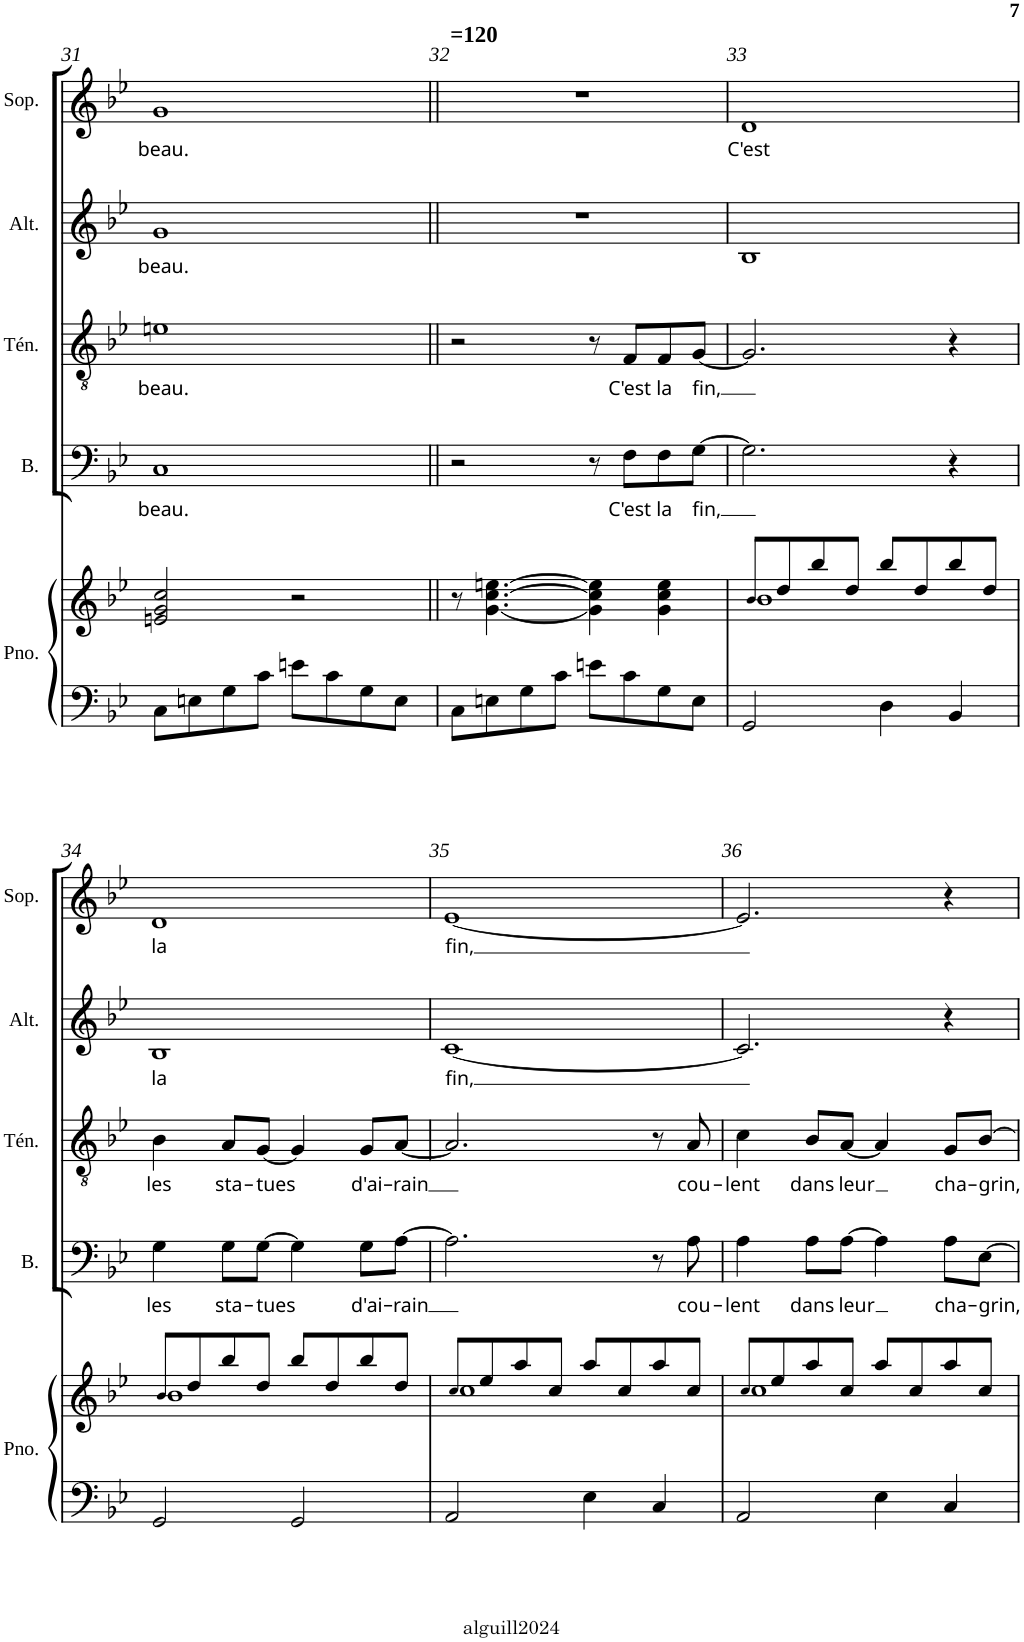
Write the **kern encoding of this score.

**kern	**kern	**kern	**text	**kern	**text	**kern	**text	**kern	**text
*part5	*part5	*part4	*part4	*part3	*part3	*part2	*part2	*part1	*part1
*staff6	*staff5	*staff4	*staff4	*staff3	*staff3	*staff2	*staff2	*staff1	*staff1
*I"Piano	*	*I"Basse	*	*I"Ténor	*	*I"Alto	*	*I"Soprano	*
*I'Pno.	*	*I'B.	*	*I'Tén.	*	*I'Alt.	*	*I'Sop.	*
!!LO:PB:g=z
*clefF4	*clefG2	*clefF4	*	*clefGv2	*	*clefG2	*	*clefG2	*
*k[b-e-]	*k[b-e-]	*k[b-e-]	*	*k[b-e-]	*	*k[b-e-]	*	*k[b-e-]	*
*g:	*g:	*g:	*	*g:	*	*g:	*	*g:	*
*M4/4	*M4/4	*M4/4	*	*M4/4	*	*M4/4	*	*M4/4	*
*met(c)	*met(c)	*met(c)	*	*met(c)	*	*met(c)	*	*met(c)	*
=31	=31	=31	=31	=31	=31	=31	=31	=31	=31
!	!	!	!LO:LY:b	!	!LO:LY:b	!	!LO:LY:b	!	!LO:LY:b
8C\L	2en/ 2g/ 2cc/	1C	beau.	1en	beau.	1g	beau.	1g	beau.
8En\	.	.	.	.	.	.	.	.	.
8G\	.	.	.	.	.	.	.	.	.
8c\J	.	.	.	.	.	.	.	.	.
8en\L	2r	.	.	.	.	.	.	.	.
8c\	.	.	.	.	.	.	.	.	.
8G\	.	.	.	.	.	.	.	.	.
8E\J	.	.	.	.	.	.	.	.	.
=32||	=32||	=32||	=32||	=32||	=32||	=32||	=32||	=32||	=32||
!	!	!	!	!	!	!	!	!LO:TX:a:B:t==120	!
8C\L	8r	2r	.	2r	.	1r	.	1r	.
8En\	[4.g\ [4.cc\ [4.een\	.	.	.	.	.	.	.	.
8G\	.	.	.	.	.	.	.	.	.
8c\J	.	.	.	.	.	.	.	.	.
8en\L	4g\] 4cc\] 4ee\]	8r	.	8r	.	.	.	.	.
!	!	!	!LO:LY:b	!	!LO:LY:b	!	!	!	!
8c\	.	8F\L	C'est	8F/L	C'est	.	.	.	.
!	!	!	!LO:LY:b	!	!LO:LY:b	!	!	!	!
8G\	4g\ 4cc\ 4ee\	8F\	la	8F/	la	.	.	.	.
!	!	!	!LO:LY:b	!	!LO:LY:b	!	!	!	!
8E\J	.	[8G\J	fin,	[8G/J	fin,	.	.	.	.
=33	=33	=33	=33	=33	=33	=33	=33	=33	=33
*	*^	*	*	*	*	*	*	*	*
!	!	!	!	!	!	!	!	!	!	!LO:LY:b
2GG/	8b-/L	1b-	2.G\]	.	2.G/]	.	1B-	.	1d	C'est
.	8dd/	.	.	.	.	.	.	.	.	.
.	8bb-/	.	.	.	.	.	.	.	.	.
.	8dd/J	.	.	.	.	.	.	.	.	.
4D\	8bb-/L	.	.	.	.	.	.	.	.	.
.	8dd/	.	.	.	.	.	.	.	.	.
4BB-/	8bb-/	.	4r	.	4r	.	.	.	.	.
.	8dd/J	.	.	.	.	.	.	.	.	.
!!LO:LB:g=z
=34	=34	=34	=34	=34	=34	=34	=34	=34	=34	=34
!	!	!	!	!LO:LY:b	!	!LO:LY:b	!	!LO:LY:b	!	!LO:LY:b
2GG/	8b-/L	1b-	4G\	les	4B-\	les	1B-	la	1d	la
.	8dd/	.	.	.	.	.	.	.	.	.
!	!	!	!	!LO:LY:b	!	!LO:LY:b	!	!	!	!
.	8bb-/	.	8G\L	sta-	8A/L	sta-	.	.	.	.
!	!	!	!	!LO:LY:b	!	!LO:LY:b	!	!	!	!
.	8dd/J	.	[8G\J	-tues	[8G/J	-tues	.	.	.	.
2GG/	8bb-/L	.	4G\]	.	4G/]	.	.	.	.	.
.	8dd/	.	.	.	.	.	.	.	.	.
!	!	!	!	!LO:LY:b	!	!LO:LY:b	!	!	!	!
.	8bb-/	.	8G\L	d'ai-	8G/L	d'ai-	.	.	.	.
!	!	!	!	!LO:LY:b	!	!LO:LY:b	!	!	!	!
.	8dd/J	.	[8A\J	-rain	[8A/J	-rain	.	.	.	.
=35	=35	=35	=35	=35	=35	=35	=35	=35	=35	=35
!	!	!	!	!	!	!	!	!LO:LY:b	!	!LO:LY:b
2AA/	8cc/L	1cc	2.A\]	.	2.A/]	.	[1c	fin,	[1e-	fin,
.	8ee-/	.	.	.	.	.	.	.	.	.
.	8aa/	.	.	.	.	.	.	.	.	.
.	8cc/J	.	.	.	.	.	.	.	.	.
4E-\	8aa/L	.	.	.	.	.	.	.	.	.
.	8cc/	.	.	.	.	.	.	.	.	.
4C/	8aa/	.	8r	.	8r	.	.	.	.	.
!	!	!	!	!LO:LY:b	!	!LO:LY:b	!	!	!	!
.	8cc/J	.	8A\	cou-	8A/	cou-	.	.	.	.
=36	=36	=36	=36	=36	=36	=36	=36	=36	=36	=36
!	!	!	!	!LO:LY:b	!	!LO:LY:b	!	!	!	!
2AA/	8cc/L	1cc	4A\	-lent	4c\	-lent	2.c/]	.	2.e-/]	.
.	8ee-/	.	.	.	.	.	.	.	.	.
!	!	!	!	!LO:LY:b	!	!LO:LY:b	!	!	!	!
.	8aa/	.	8A\L	dans	8B-/L	dans	.	.	.	.
!	!	!	!	!LO:LY:b	!	!LO:LY:b	!	!	!	!
.	8cc/J	.	[8A\J	leur	[8A/J	leur	.	.	.	.
4E-\	8aa/L	.	4A\]	.	4A/]	.	.	.	.	.
.	8cc/	.	.	.	.	.	.	.	.	.
!	!	!	!	!LO:LY:b	!	!LO:LY:b	!	!	!	!
4C/	8aa/	.	8A\L	cha-	8G/L	cha-	4r	.	4r	.
!	!	!	!	!LO:LY:b	!	!LO:LY:b	!	!	!	!
.	8cc/J	.	[8E-\J	-grin,	[8B-/J	-grin,	.	.	.	.
*	*v	*v	*	*	*	*	*	*	*	*
=	=	=	=	=	=	=	=	=	=
*-	*-	*-	*-	*-	*-	*-	*-	*-	*-
